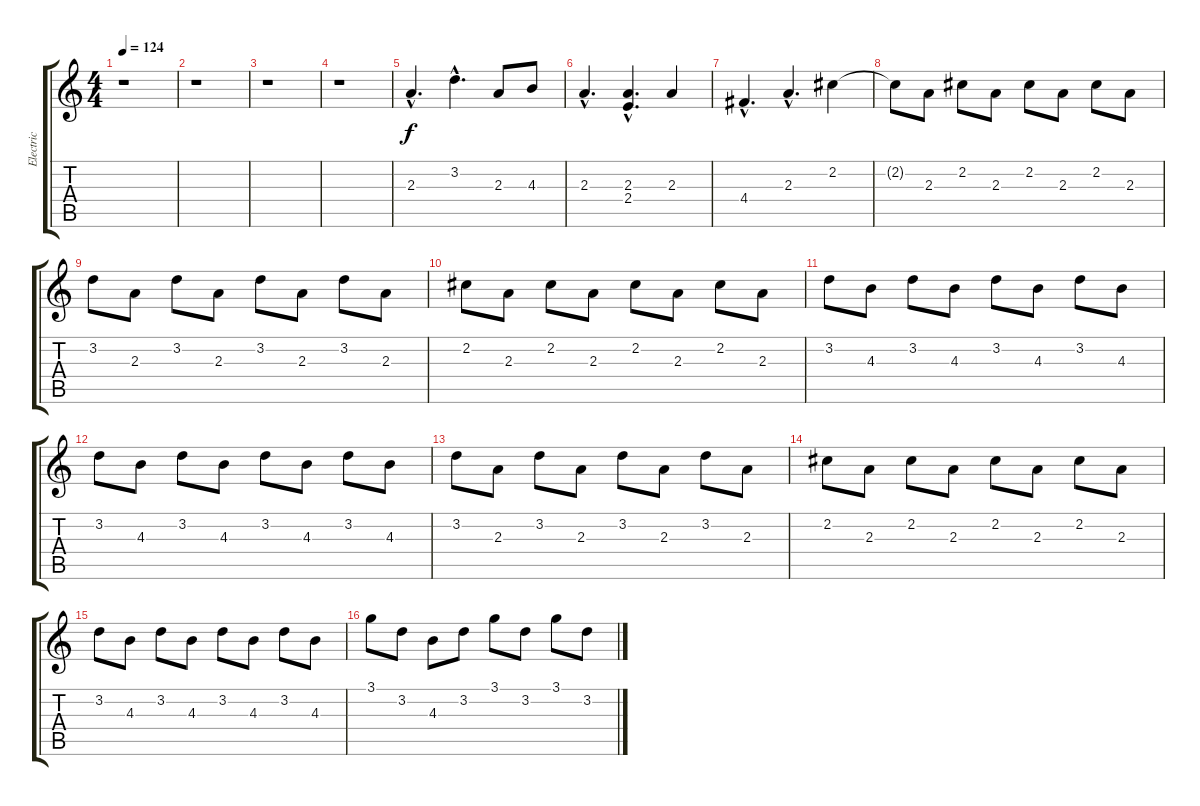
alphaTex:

\track ("Electric" "Electric") {instrument electricguitarclean}
\staff {score tabs}
\tuning (E4 B3 G3 D3 A2 E2) {hide}
\ts (4 4)
\tempo 124
\clef g2
\ks c
r.1{dy f} |
r.1 |
r.1 |
r.1 |
2.3{hac}.4{d volume 10} 3.2{hac}.4{d} 2.3.8 4.3.8 |
2.3{hac}.4{d} (2.3{hac} 2.4{hac}).4{d} 2.3.4 |
4.4{hac}.4{d} 2.3{hac}.4{d} 2.2.4 |
2.2{t}.8 2.3.8 2.2.8 2.3.8 2.2.8 2.3.8 2.2.8 2.3.8 |
3.2.8 2.3.8 3.2.8 2.3.8 3.2.8 2.3.8 3.2.8 2.3.8 |
2.2.8 2.3.8 2.2.8 2.3.8 2.2.8 2.3.8 2.2.8 2.3.8 |
3.2.8 4.3.8 3.2.8 4.3.8 3.2.8 4.3.8 3.2.8 4.3.8 |
3.2.8 4.3.8 3.2.8 4.3.8 3.2.8 4.3.8 3.2.8 4.3.8 |
3.2.8 2.3.8 3.2.8 2.3.8 3.2.8 2.3.8 3.2.8 2.3.8 |
2.2.8 2.3.8 2.2.8 2.3.8 2.2.8 2.3.8 2.2.8 2.3.8 |
3.2.8 4.3.8 3.2.8 4.3.8 3.2.8 4.3.8 3.2.8 4.3.8 |
3.1.8 3.2.8 4.3.8 3.2.8 3.1.8 3.2.8 3.1.8 3.2.8
